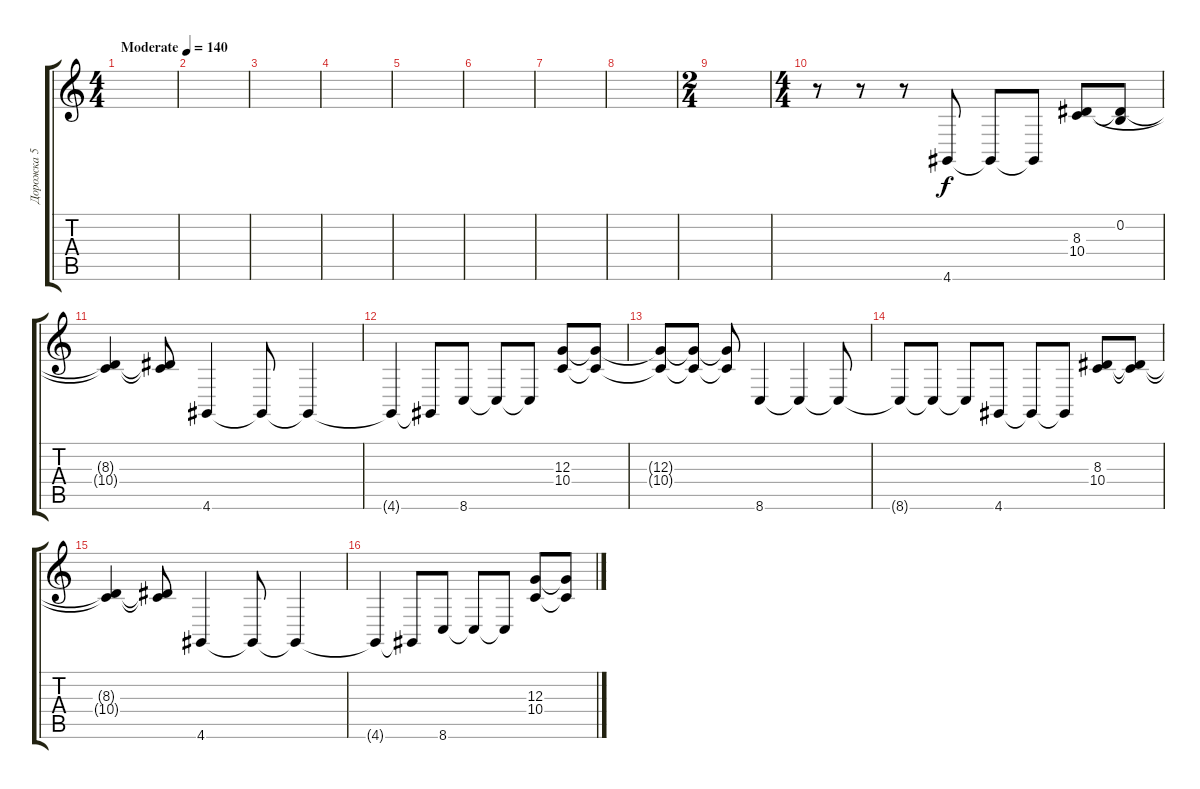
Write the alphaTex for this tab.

\track ("Дорожка 5" "Дорожка 5") {instrument acousticgrandpiano}
\staff {score tabs}
\tuning (E4 B3 G3 D3 A2 E2) {hide}
\ts (4 4)
\tempo (140 "Moderate")
\clef g2
\ks c
|
|
|
|
|
|
|
|
\ts (2 4)
|
\ts (4 4)
r.8{volume 16 balance 13 instrument acousticgrandpiano} r.8 r.8 4.6.8 4.6{t}.8 4.6{t}.8 (8.3 10.4).8 (0.2 8.3{t}).8 |
(8.3{t} 10.4{t}).4 (8.3{t} 10.4{t}).8 4.6.4 4.6{t}.8 4.6{t}.4 |
4.6{t}.4 4.6{t}.8 8.6.8 8.6{t}.8 8.6{t}.8 (12.3 10.4).8 (12.3{t} 10.4{t}).8 |
(12.3{t} 10.4{t}).8 (12.3{t} 10.4{t}).8 (12.3{t} 10.4{t}).8 8.6.4 8.6{t}.4 8.6{t}.8 |
8.6{t}.8 8.6{t}.8 8.6{t}.8 4.6.8 4.6{t}.8 4.6{t}.8 (8.3 10.4).8 (8.3{t} 10.4{t}).8 |
(8.3{t} 10.4{t}).4 (8.3{t} 10.4{t}).8 4.6.4 4.6{t}.8 4.6{t}.4 |
4.6{t}.4 4.6{t}.8 8.6.8 8.6{t}.8 8.6{t}.8 (12.3 10.4).8 (12.3{t} 10.4{t}).8
